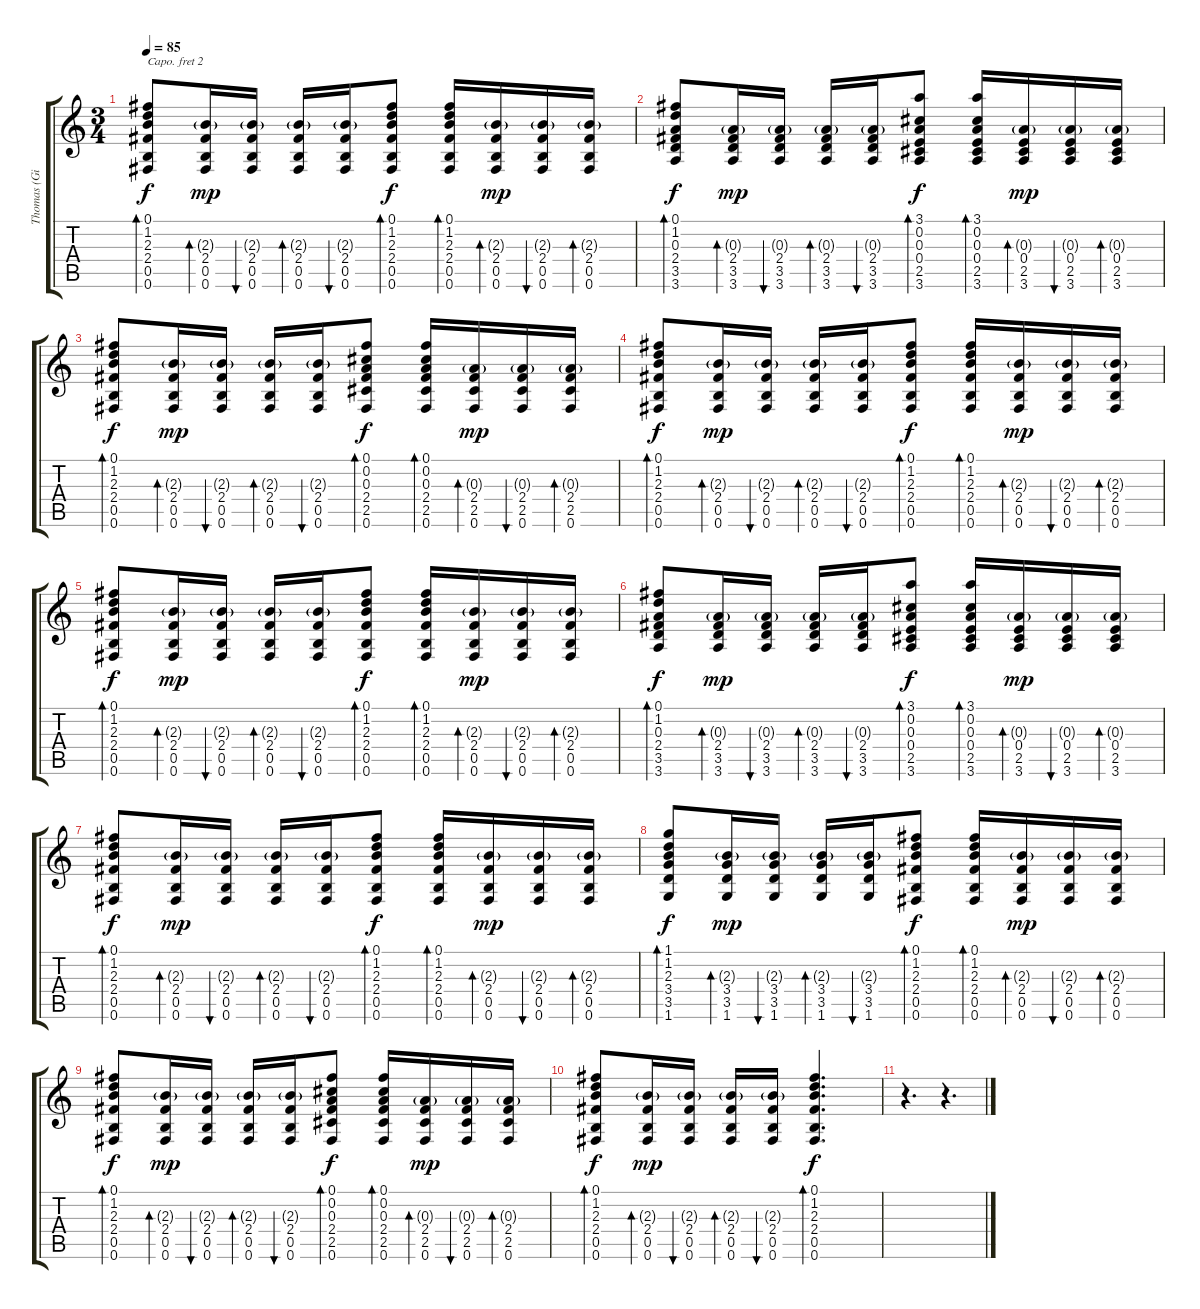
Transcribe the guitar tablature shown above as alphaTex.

\track ("Thomas (Gitarre)" "Thomas (Gi") {instrument acousticguitarnylon}
\staff {score tabs}
\capo 2
\tuning (E4 B3 G3 D3 A2 E2) {hide}
\ts (3 4)
\tempo 85
\clef g2
\ks c
(0.1 1.2 2.3 2.4 0.5 0.6).8{bd 30 dy f} (2.3{g} 2.4 0.5 0.6).16{bd 30 dy mp} (2.3{g} 2.4 0.5 0.6).16{bu 30} (2.3{g} 2.4 0.5 0.6).16{bd 30} (2.3{g} 2.4 0.5 0.6).16{bu 30} (0.1 1.2 2.3 2.4 0.5 0.6).8{bd 30 dy f} (0.1 1.2 2.3 2.4 0.5 0.6).16{bd 30} (2.3{g} 2.4 0.5 0.6).16{bd 30 dy mp} (2.3{g} 2.4 0.5 0.6).16{bu 30} (2.3{g} 2.4 0.5 0.6).16{bd 30} |
(0.1 1.2 0.3 2.4 3.5 3.6).8{bd 30 dy f} (0.3{g} 2.4 3.5 3.6).16{bd 30 dy mp} (0.3{g} 2.4 3.5 3.6).16{bu 30} (0.3{g} 2.4 3.5 3.6).16{bd 30} (0.3{g} 2.4 3.5 3.6).16{bu 30} (3.1 0.2 0.3 0.4 2.5 3.6).8{bd 30 dy f} (3.1 0.2 0.3 0.4 2.5 3.6).16{bd 30} (0.3{g} 0.4 2.5 3.6).16{bd 30 dy mp} (0.3{g} 0.4 2.5 3.6).16{bu 30} (0.3{g} 0.4 2.5 3.6).16{bd 30} |
(0.1 1.2 2.3 2.4 0.5 0.6).8{bd 30 dy f} (2.3{g} 2.4 0.5 0.6).16{bd 30 dy mp} (2.3{g} 2.4 0.5 0.6).16{bu 30} (2.3{g} 2.4 0.5 0.6).16{bd 30} (2.3{g} 2.4 0.5 0.6).16{bu 30} (0.1 0.2 0.3 2.4 2.5 0.6).8{bd 30 dy f} (0.1 0.2 0.3 2.4 2.5 0.6).16{bd 30} (0.3{g} 2.4 2.5 0.6).16{bd 30 dy mp} (0.3{g} 2.4 2.5 0.6).16{bu 30} (0.3{g} 2.4 2.5 0.6).16{bd 30} |
(0.1 1.2 2.3 2.4 0.5 0.6).8{bd 30 dy f} (2.3{g} 2.4 0.5 0.6).16{bd 30 dy mp} (2.3{g} 2.4 0.5 0.6).16{bu 30} (2.3{g} 2.4 0.5 0.6).16{bd 30} (2.3{g} 2.4 0.5 0.6).16{bu 30} (0.1 1.2 2.3 2.4 0.5 0.6).8{bd 30 dy f} (0.1 1.2 2.3 2.4 0.5 0.6).16{bd 30} (2.3{g} 2.4 0.5 0.6).16{bd 30 dy mp} (2.3{g} 2.4 0.5 0.6).16{bu 30} (2.3{g} 2.4 0.5 0.6).16{bd 30} |
(0.1 1.2 2.3 2.4 0.5 0.6).8{bd 30 dy f} (2.3{g} 2.4 0.5 0.6).16{bd 30 dy mp} (2.3{g} 2.4 0.5 0.6).16{bu 30} (2.3{g} 2.4 0.5 0.6).16{bd 30} (2.3{g} 2.4 0.5 0.6).16{bu 30} (0.1 1.2 2.3 2.4 0.5 0.6).8{bd 30 dy f} (0.1 1.2 2.3 2.4 0.5 0.6).16{bd 30} (2.3{g} 2.4 0.5 0.6).16{bd 30 dy mp} (2.3{g} 2.4 0.5 0.6).16{bu 30} (2.3{g} 2.4 0.5 0.6).16{bd 30} |
(0.1 1.2 0.3 2.4 3.5 3.6).8{bd 30 dy f} (0.3{g} 2.4 3.5 3.6).16{bd 30 dy mp} (0.3{g} 2.4 3.5 3.6).16{bu 30} (0.3{g} 2.4 3.5 3.6).16{bd 30} (0.3{g} 2.4 3.5 3.6).16{bu 30} (3.1 0.2 0.3 0.4 2.5 3.6).8{bd 30 dy f} (3.1 0.2 0.3 0.4 2.5 3.6).16{bd 30} (0.3{g} 0.4 2.5 3.6).16{bd 30 dy mp} (0.3{g} 0.4 2.5 3.6).16{bu 30} (0.3{g} 0.4 2.5 3.6).16{bd 30} |
(0.1 1.2 2.3 2.4 0.5 0.6).8{bd 30 dy f} (2.3{g} 2.4 0.5 0.6).16{bd 30 dy mp} (2.3{g} 2.4 0.5 0.6).16{bu 30} (2.3{g} 2.4 0.5 0.6).16{bd 30} (2.3{g} 2.4 0.5 0.6).16{bu 30} (0.1 1.2 2.3 2.4 0.5 0.6).8{bd 30 dy f} (0.1 1.2 2.3 2.4 0.5 0.6).16{bd 30} (2.3{g} 2.4 0.5 0.6).16{bd 30 dy mp} (2.3{g} 2.4 0.5 0.6).16{bu 30} (2.3{g} 2.4 0.5 0.6).16{bd 30} |
(1.1 1.2 2.3 3.4 3.5 1.6).8{bd 30 dy f} (2.3{g} 3.4 3.5 1.6).16{bd 30 dy mp} (2.3{g} 3.4 3.5 1.6).16{bu 30} (2.3{g} 3.4 3.5 1.6).16{bd 30} (2.3{g} 3.4 3.5 1.6).16{bu 30} (0.1 1.2 2.3 2.4 0.5 0.6).8{bd 30 dy f} (0.1 1.2 2.3 2.4 0.5 0.6).16{bd 30} (2.3{g} 2.4 0.5 0.6).16{bd 30 dy mp} (2.3{g} 2.4 0.5 0.6).16{bu 30} (2.3{g} 2.4 0.5 0.6).16{bd 30} |
(0.1 1.2 2.3 2.4 0.5 0.6).8{bd 30 dy f} (2.3{g} 2.4 0.5 0.6).16{bd 30 dy mp} (2.3{g} 2.4 0.5 0.6).16{bu 30} (2.3{g} 2.4 0.5 0.6).16{bd 30} (2.3{g} 2.4 0.5 0.6).16{bu 30} (0.1 0.2 0.3 2.4 2.5 0.6).8{bd 30 dy f} (0.1 0.2 0.3 2.4 2.5 0.6).16{bd 30} (0.3{g} 2.4 2.5 0.6).16{bd 30 dy mp} (0.3{g} 2.4 2.5 0.6).16{bu 30} (0.3{g} 2.4 2.5 0.6).16{bd 30} |
(0.1 1.2 2.3 2.4 0.5 0.6).8{bd 30 dy f} (2.3{g} 2.4 0.5 0.6).16{bd 30 dy mp} (2.3{g} 2.4 0.5 0.6).16{bu 30} (2.3{g} 2.4 0.5 0.6).16{bd 30} (2.3{g} 2.4 0.5 0.6).16{bu 30} (0.1 1.2 2.3 2.4 0.5 0.6).4{d bd 30 dy f} |
r.4{d} r.4{d}
